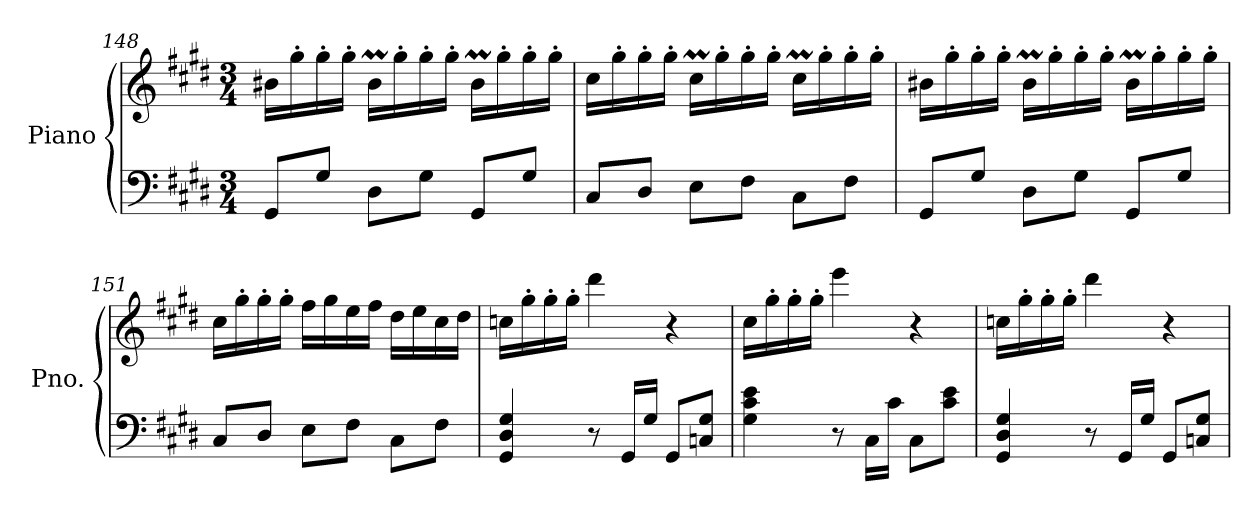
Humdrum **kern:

**kern	**kern
*part1	*part1
*staff2	*staff1
*I"Piano	*
*I'Pno.	*
*clefF4	*clefG2
*k[f#c#g#d#]	*k[f#c#g#d#]
*M3/4	*M3/4
=148	=148
8GG#/L	16b#X\LL
.	16gg#'\
8G#/J	16gg#'\
.	16gg#'\JJ
8D#\L	16b#m\LL
.	16gg#'\
8G#\J	16gg#'\
.	16gg#'\JJ
8GG#/L	16b#m\LL
.	16gg#'\
8G#/J	16gg#'\
.	16gg#'\JJ
!!LO:LB:g=z
=149	=149
8C#/L	16cc#\LL
.	16gg#'\
8D#/J	16gg#'\
.	16gg#'\JJ
8E\L	16cc#M\LL
.	16gg#'\
8F#\J	16gg#'\
.	16gg#'\JJ
8C#\L	16cc#M\LL
.	16gg#'\
8F#\J	16gg#'\
.	16gg#'\JJ
=150	=150
8GG#/L	16b#X\LL
.	16gg#'\
8G#/J	16gg#'\
.	16gg#'\JJ
8D#\L	16b#m\LL
.	16gg#'\
8G#\J	16gg#'\
.	16gg#'\JJ
8GG#/L	16b#m\LL
.	16gg#'\
8G#/J	16gg#'\
.	16gg#'\JJ
=151	=151
8C#/L	16cc#\LL
.	16gg#'\
8D#/J	16gg#'\
.	16gg#'\JJ
8E\L	16ff#\LL
.	16gg#\
8F#\J	16ee\
.	16ff#\JJ
8C#\L	16dd#\LL
.	16ee\
8F#\J	16cc#\
.	16dd#\JJ
=152	=152
4GG#/ 4D#/ 4G#/	16ccn\LL
.	16gg#'\
.	16gg#'\
.	16gg#'\JJ
8r	4ddd#\
16GG#/LL	.
16G#/JJ	.
8GG#/L	4r
8Cn/ 8G#/J	.
!!LO:PB:g=z
=153	=153
4G#\ 4c#\ 4e\	16cc#\LL
.	16gg#'\
.	16gg#'\
.	16gg#'\JJ
8r	4eee\
16C#\LL	.
16c#\JJ	.
8C#\L	4r
8c#\ 8e\J	.
=154	=154
4GG#/ 4D#/ 4G#/	16ccn\LL
.	16gg#'\
.	16gg#'\
.	16gg#'\JJ
8r	4ddd#\
16GG#/LL	.
16G#/JJ	.
8GG#/L	4r
8Cn/ 8G#/J	.
=	=
*-	*-
